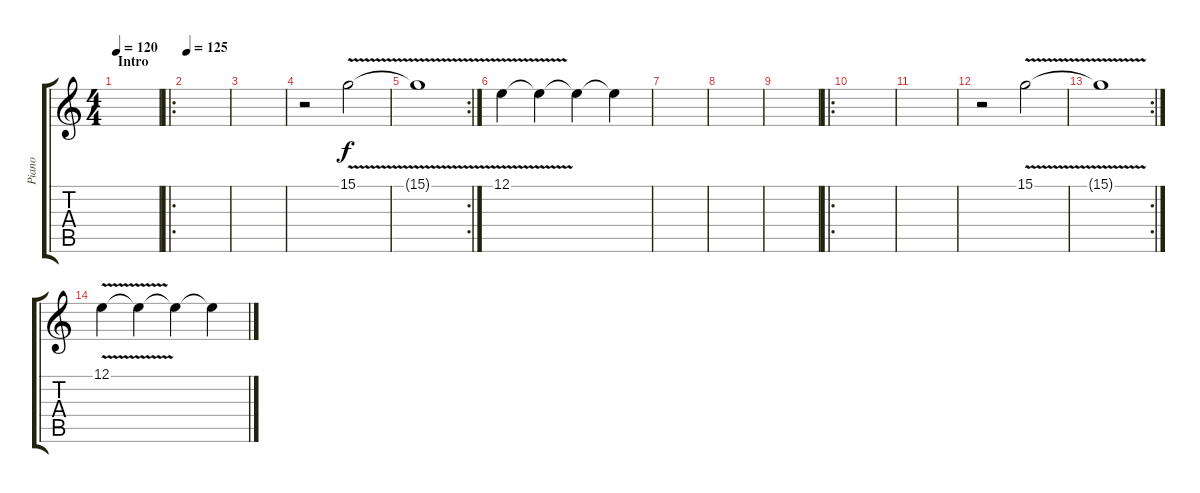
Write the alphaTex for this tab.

\track ("Piano" "Piano") {instrument harpsichord}
\staff {score tabs}
\tuning (E4 B3 G3 D3 A2 E2) {hide}
\ts (4 4)
\section ("" "Intro ")
\tempo 120
\clef g2
\ks c
|
\ro
\tempo 125
|
|
r.2 15.1{v}.2 |
\rc 2
15.1{t}.1 |
12.1{v}.4 12.1{t}.4 12.1{t}.4 12.1{t}.4 |
|
|
|
\ro
|
|
r.2 15.1{v}.2 |
\rc 2
15.1{t}.1 |
12.1{v}.4 12.1{t}.4 12.1{t}.4 12.1{t}.4
